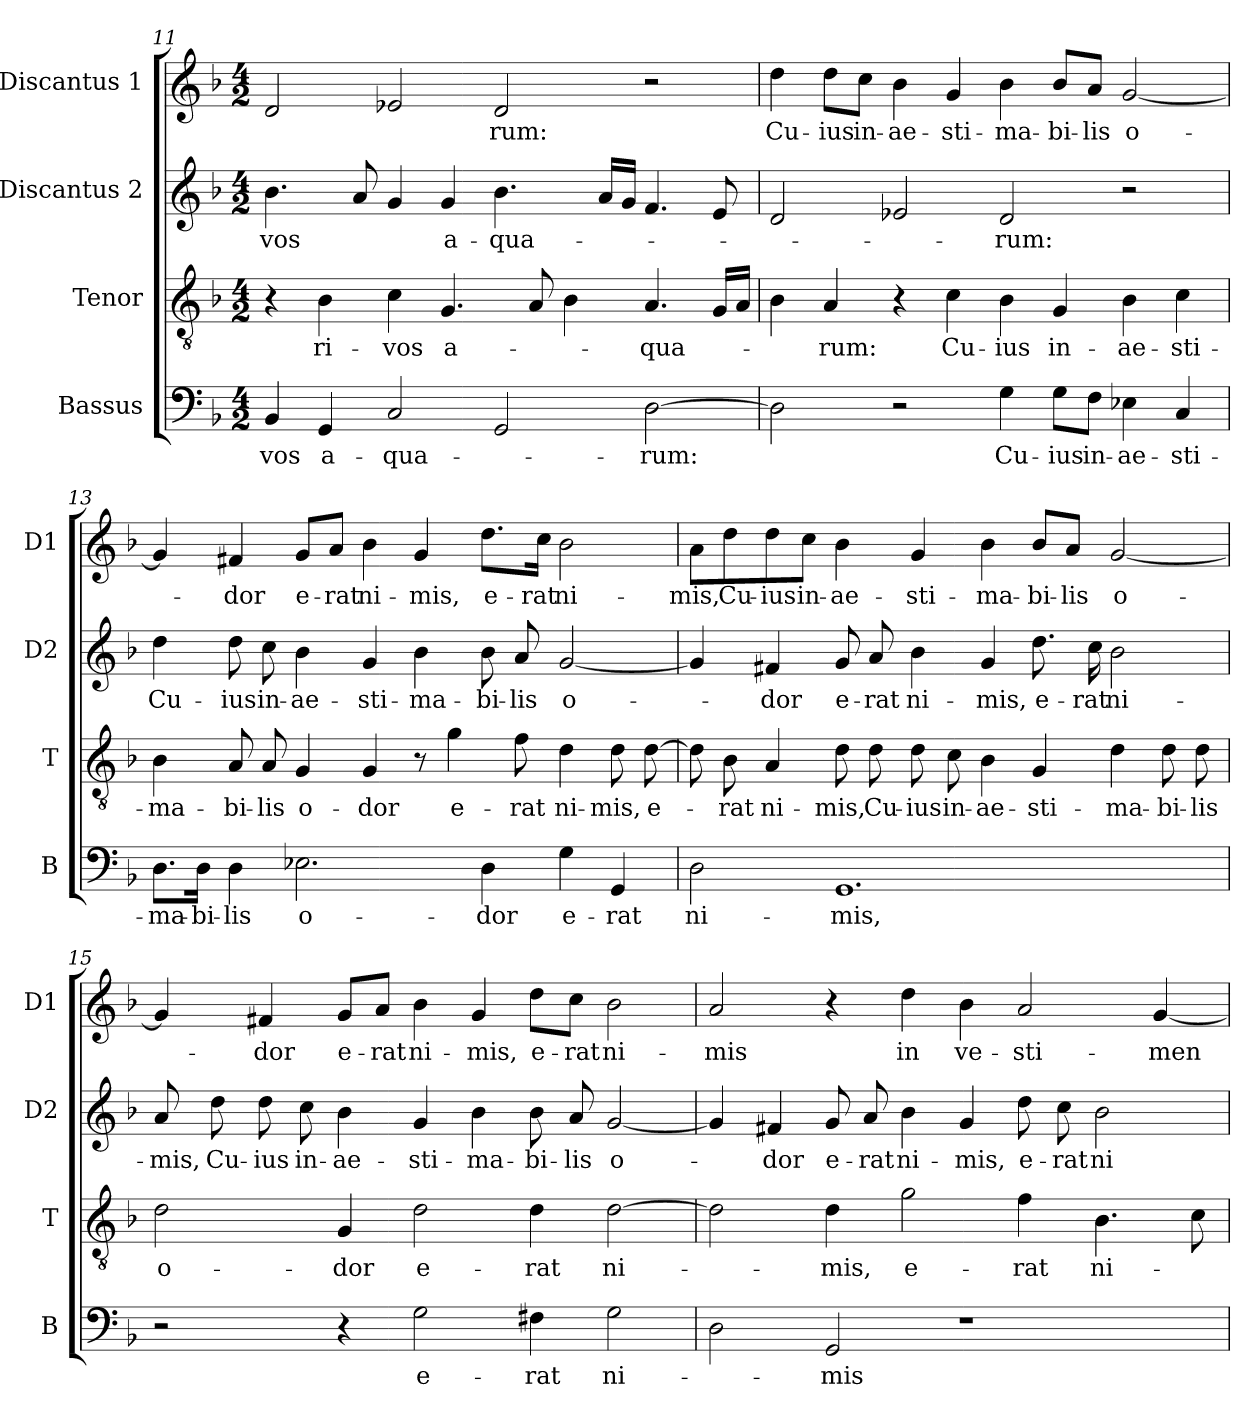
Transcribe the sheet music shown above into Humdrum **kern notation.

**kern	**text	**kern	**text	**kern	**text	**kern	**text
*part4	*part4	*part3	*part3	*part2	*part2	*part1	*part1
*staff4	*staff4	*staff3	*staff3	*staff2	*staff2	*staff1	*staff1
*I"Bassus	*	*I"Tenor	*	*I"Discantus 2	*	*I"Discantus 1	*
*I'B	*	*I'T	*	*I'D2	*	*I'D1	*
*clefF4	*	*clefGv2	*	*clefG2	*	*clefG2	*
*k[b-]	*	*k[b-]	*	*k[b-]	*	*k[b-]	*
*F:	*	*F:	*	*F:	*	*F:	*
*M4/2	*	*M4/2	*	*M4/2	*	*M4/2	*
=11	=11	=11	=11	=11	=11	=11	=11
!	!LO:LY:b	!	!	!	!LO:LY:b	!	!
4BB-/	-vos	4r	.	4.b-\	-vos	2d/	.
!	!LO:LY:b	!	!LO:LY:b	!	!	!	!
4GG/	a-	4B-\	ri-	.	.	.	.
.	.	.	.	8a/	.	.	.
!	!LO:LY:b	!	!LO:LY:b	!	!	!	!
2C/	-qua-	4c\	-vos	4g/	.	2e-X/	.
!	!	!	!LO:LY:b	!	!LO:LY:b	!	!
.	.	4.G/	a-	4g/	a-	.	.
!	!	!	!	!	!LO:LY:b	!	!LO:LY:b
2GG/	.	.	.	4.b-\	-qua-	2d/	-rum:
.	.	8A/	.	.	.	.	.
.	.	4B-\	.	.	.	.	.
.	.	.	.	16a/LL	.	.	.
.	.	.	.	16g/JJ	.	.	.
!	!LO:LY:b	!	!LO:LY:b	!	!	!	!
[2D\	-rum:	4.A/	-qua-	4.f/	.	2r	.
.	.	16G/LL	.	8e/	.	.	.
.	.	16A/JJ	.	.	.	.	.
=12	=12	=12	=12	=12	=12	=12	=12
!	!	!	!	!	!	!	!LO:LY:b
2D\]	.	4B-\	.	2d/	.	4dd\	Cu-
!	!	!	!LO:LY:b	!	!	!	!LO:LY:b
.	.	4A/	-rum:	.	.	8dd\L	-ius
!	!	!	!	!	!	!	!LO:LY:b
.	.	.	.	.	.	8cc\J	in-
!	!	!	!	!	!	!	!LO:LY:b
2r	.	4r	.	2e-X/	.	4b-\	-ae-
!	!	!	!LO:LY:b	!	!	!	!LO:LY:b
.	.	4c\	Cu-	.	.	4g/	-sti-
!	!LO:LY:b	!	!LO:LY:b	!	!LO:LY:b	!	!LO:LY:b
4G\	Cu-	4B-\	-ius	2d/	-rum:	4b-\	-ma-
!	!LO:LY:b	!	!LO:LY:b	!	!	!	!LO:LY:b
8G\L	-ius	4G/	in-	.	.	8b-/L	-bi-
!	!LO:LY:b	!	!	!	!	!	!LO:LY:b
8F\J	in-	.	.	.	.	8a/J	-lis
!	!LO:LY:b	!	!LO:LY:b	!	!	!	!LO:LY:b
4E-X\	-ae-	4B-\	-ae-	2r	.	[2g/	o-
!	!LO:LY:b	!	!LO:LY:b	!	!	!	!
4C/	-sti-	4c\	-sti-	.	.	.	.
!!LO:LB:g=z
=13	=13	=13	=13	=13	=13	=13	=13
!	!LO:LY:b	!	!LO:LY:b	!	!LO:LY:b	!	!
8.D\L	-ma-	4B-\	-ma-	4dd\	Cu-	4g/]	.
!	!LO:LY:b	!	!	!	!	!	!
16D\Jk	-bi-	.	.	.	.	.	.
!	!LO:LY:b	!	!LO:LY:b	!	!LO:LY:b	!	!LO:LY:b
4D\	-lis	8A/	-bi-	8dd\	-ius	4f#X/	-dor
!	!	!	!LO:LY:b	!	!LO:LY:b	!	!
.	.	8A/	-lis	8cc\	in-	.	.
!	!LO:LY:b	!	!LO:LY:b	!	!LO:LY:b	!	!LO:LY:b
2.E-X\	o-	4G/	o-	4b-\	-ae-	8g/L	e-
!	!	!	!	!	!	!	!LO:LY:b
.	.	.	.	.	.	8a/J	-rat
!	!	!	!LO:LY:b	!	!LO:LY:b	!	!LO:LY:b
.	.	4G/	-dor	4g/	-sti-	4b-\	ni-
!	!	!	!	!	!LO:LY:b	!	!LO:LY:b
.	.	8r	.	4b-\	-ma-	4g/	-mis,
!	!	!	!LO:LY:b	!	!	!	!
.	.	4g\	e-	.	.	.	.
!	!LO:LY:b	!	!	!	!LO:LY:b	!	!LO:LY:b
4D\	-dor	.	.	8b-\	-bi-	8.dd\L	e-
!	!	!	!LO:LY:b	!	!LO:LY:b	!	!
.	.	8f\	-rat	8a/	-lis	.	.
!	!	!	!	!	!	!	!LO:LY:b
.	.	.	.	.	.	16cc\Jk	-rat
!	!LO:LY:b	!	!LO:LY:b	!	!LO:LY:b	!	!LO:LY:b
4G\	e-	4d\	ni-	[2g/	o-	2b-\	ni-
!	!LO:LY:b	!	!LO:LY:b	!	!	!	!
4GG/	-rat	8d\	-mis,	.	.	.	.
!	!	!	!LO:LY:b	!	!	!	!
.	.	[8d\	e-	.	.	.	.
=14	=14	=14	=14	=14	=14	=14	=14
!	!LO:LY:b	!	!	!	!	!	!LO:LY:b
2D\	ni-	8d\]	.	4g/]	.	8a\L	-mis,
!	!	!	!LO:LY:b	!	!	!	!LO:LY:b
.	.	8B-\	-rat	.	.	8dd\	Cu-
!	!	!	!LO:LY:b	!	!LO:LY:b	!	!LO:LY:b
.	.	4A/	ni-	4f#X/	-dor	8dd\	-ius
!	!	!	!	!	!	!	!LO:LY:b
.	.	.	.	.	.	8cc\J	in-
!	!LO:LY:b	!	!LO:LY:b	!	!LO:LY:b	!	!LO:LY:b
1.GG	-mis,	8d\	-mis,	8g/	e-	4b-\	-ae-
!	!	!	!LO:LY:b	!	!LO:LY:b	!	!
.	.	8d\	Cu-	8a/	-rat	.	.
!	!	!	!LO:LY:b	!	!LO:LY:b	!	!LO:LY:b
.	.	8d\	-ius	4b-\	ni-	4g/	-sti-
!	!	!	!LO:LY:b	!	!	!	!
.	.	8c\	in-	.	.	.	.
!	!	!	!LO:LY:b	!	!LO:LY:b	!	!LO:LY:b
.	.	4B-\	-ae-	4g/	-mis,	4b-\	-ma-
!	!	!	!LO:LY:b	!	!LO:LY:b	!	!LO:LY:b
.	.	4G/	-sti-	8.dd\	e-	8b-/L	-bi-
!	!	!	!	!	!	!	!LO:LY:b
.	.	.	.	.	.	8a/J	-lis
!	!	!	!	!	!LO:LY:b	!	!
.	.	.	.	16cc\	-rat	.	.
!	!	!	!LO:LY:b	!	!LO:LY:b	!	!LO:LY:b
.	.	4d\	-ma-	2b-\	ni-	[2g/	o-
!	!	!	!LO:LY:b	!	!	!	!
.	.	8d\	-bi-	.	.	.	.
!	!	!	!LO:LY:b	!	!	!	!
.	.	8d\	-lis	.	.	.	.
!!LO:LB:g=z
=15	=15	=15	=15	=15	=15	=15	=15
!	!	!	!LO:LY:b	!	!LO:LY:b	!	!
2r	.	2d\	o-	8a/	-mis,	4g/]	.
!	!	!	!	!	!LO:LY:b	!	!
.	.	.	.	8dd\	Cu-	.	.
!	!	!	!	!	!LO:LY:b	!	!LO:LY:b
.	.	.	.	8dd\	-ius	4f#X/	-dor
!	!	!	!	!	!LO:LY:b	!	!
.	.	.	.	8cc\	in-	.	.
!	!	!	!LO:LY:b	!	!LO:LY:b	!	!LO:LY:b
4r	.	4G/	-dor	4b-\	-ae-	8g/L	e-
!	!	!	!	!	!	!	!LO:LY:b
.	.	.	.	.	.	8a/J	-rat
!	!LO:LY:b	!	!LO:LY:b	!	!LO:LY:b	!	!LO:LY:b
2G\	e-	2d\	e-	4g/	-sti-	4b-\	ni-
!	!	!	!	!	!LO:LY:b	!	!LO:LY:b
.	.	.	.	4b-\	-ma-	4g/	-mis,
!	!LO:LY:b	!	!LO:LY:b	!	!LO:LY:b	!	!LO:LY:b
4F#X\	-rat	4d\	-rat	8b-\	-bi-	8dd\L	e-
!	!	!	!	!	!LO:LY:b	!	!LO:LY:b
.	.	.	.	8a/	-lis	8cc\J	-rat
!	!LO:LY:b	!	!LO:LY:b	!	!LO:LY:b	!	!LO:LY:b
2G\	ni-	[2d\	ni-	[2g/	o-	2b-\	ni-
=16	=16	=16	=16	=16	=16	=16	=16
!	!	!	!	!	!	!	!LO:LY:b
2D\	.	2d\]	.	4g/]	.	2a/	-mis
!	!	!	!	!	!LO:LY:b	!	!
.	.	.	.	4f#X/	-dor	.	.
!	!LO:LY:b	!	!LO:LY:b	!	!LO:LY:b	!	!
2GG/	-mis	4d\	-mis,	8g/	e-	4r	.
!	!	!	!	!	!LO:LY:b	!	!
.	.	.	.	8a/	-rat	.	.
!	!	!	!LO:LY:b	!	!LO:LY:b	!	!LO:LY:b
.	.	2g\	e-	4b-\	ni-	4dd\	in
!	!	!	!	!	!LO:LY:b	!	!LO:LY:b
1r	.	.	.	4g/	-mis,	4b-\	ve-
!	!	!	!LO:LY:b	!	!LO:LY:b	!	!LO:LY:b
.	.	4f\	-rat	8dd\	e-	2a/	-sti-
!	!	!	!	!	!LO:LY:b	!	!
.	.	.	.	8cc\	-rat	.	.
!	!	!	!LO:LY:b	!	!LO:LY:b	!	!
.	.	4.B-\	ni-	2b-\	ni-	.	.
!	!	!	!	!	!	!	!LO:LY:b
.	.	.	.	.	.	[4g/	-men-
.	.	8c\	.	.	.	.	.
=	=	=	=	=	=	=	=
*-	*-	*-	*-	*-	*-	*-	*-
